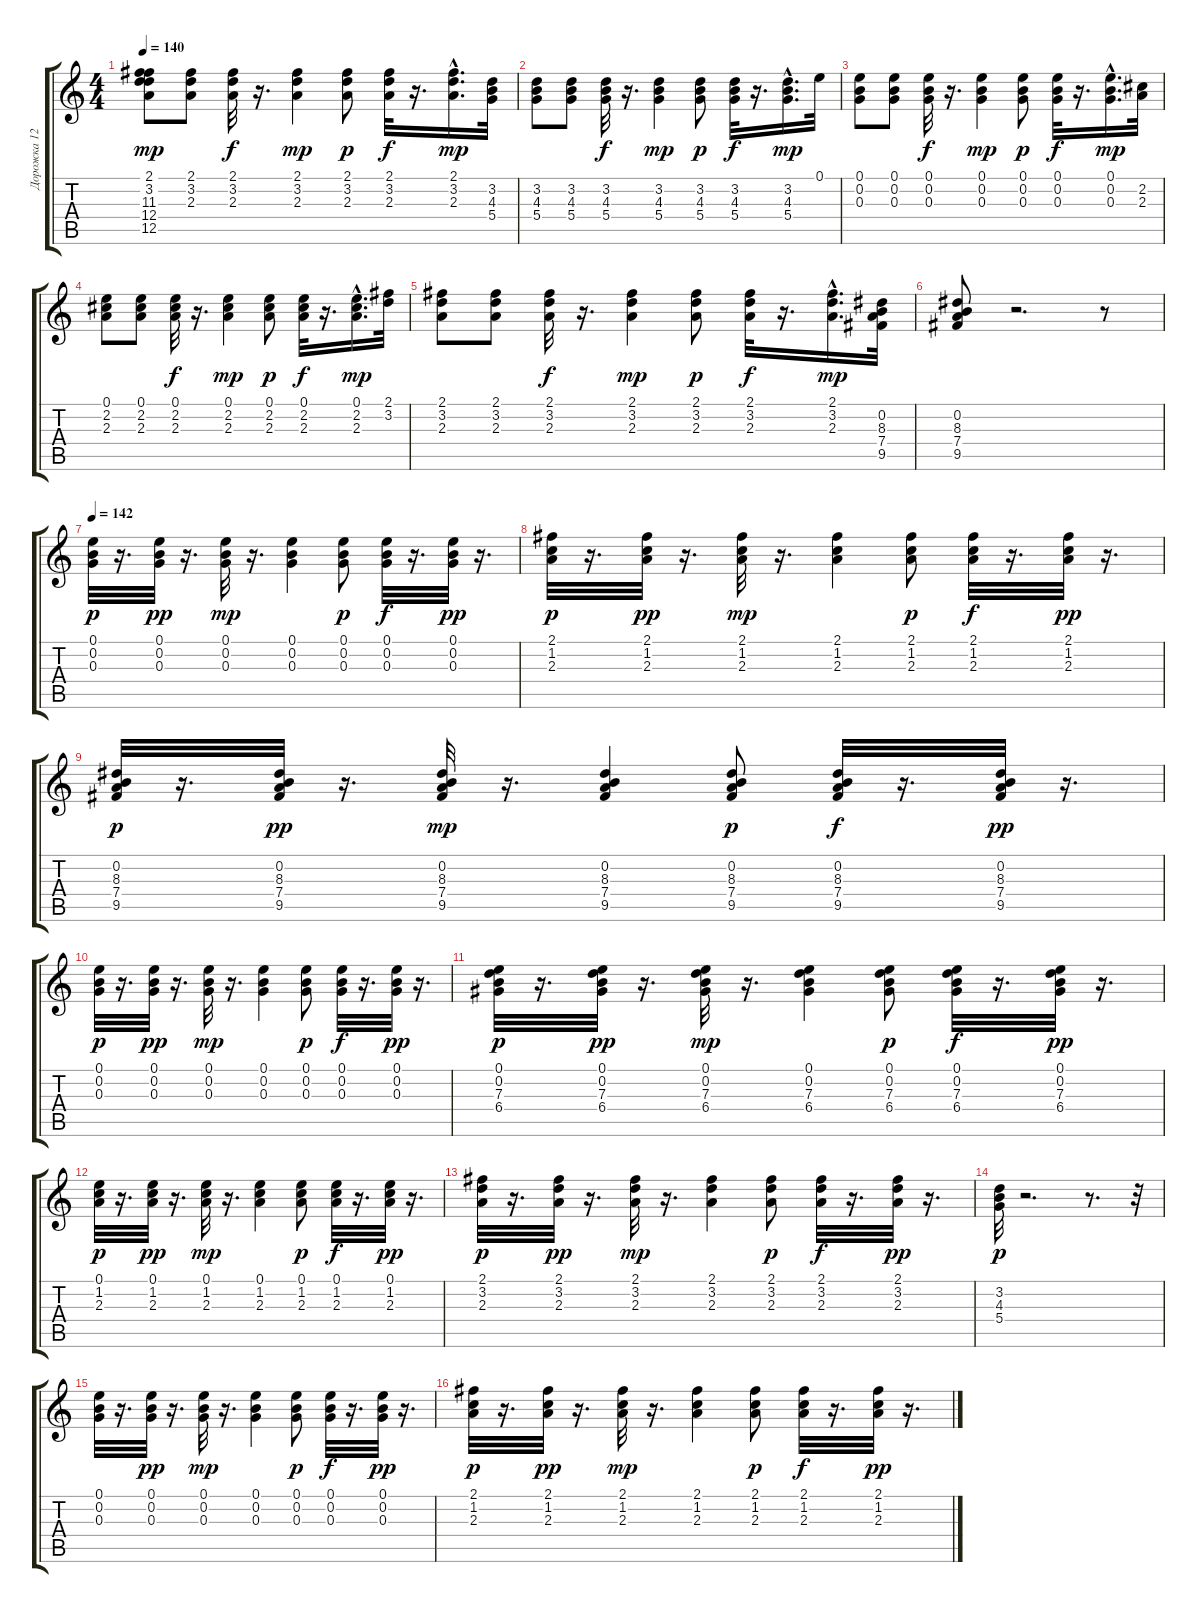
\track ("Дорожка 12" "Дорожка 12") {instrument electricguitarclean}
\staff {score tabs}
\tuning (E4 B3 G3 D3 A2 E2) {hide}
\ts (4 4)
\tempo 140
\clef g2
\ks c
(2.1 3.2 11.3 12.4 12.5).8{dy mp} (2.1 3.2 2.3).8 (2.1 3.2 2.3).32{dy f} r.16{d} (2.1 3.2 2.3).4{dy mp} (2.1 3.2 2.3).8{dy p} (2.1 3.2 2.3).32{dy f} r.16{d} (2.1{hac} 3.2{hac} 2.3{hac}).16{d dy mp} (3.2 4.3 5.4).32 |
(3.2 4.3 5.4).8 (3.2 4.3 5.4).8 (3.2 4.3 5.4).32{dy f} r.16{d} (3.2 4.3 5.4).4{dy mp} (3.2 4.3 5.4).8{dy p} (3.2 4.3 5.4).32{dy f} r.16{d} (3.2{hac} 4.3 5.4).16{d dy mp} 0.1.32 |
(0.1 0.2 0.3).8 (0.1 0.2 0.3).8 (0.1 0.2 0.3).32{dy f} r.16{d} (0.1 0.2 0.3).4{dy mp} (0.1 0.2 0.3).8{dy p} (0.1 0.2 0.3).32{dy f} r.16{d} (0.1 0.2{hac} 0.3{hac}).16{d dy mp} (2.2 2.3).32 |
(0.1 2.2 2.3).8 (0.1 2.2 2.3).8 (0.1 2.2 2.3).32{dy f} r.16{d} (0.1 2.2 2.3).4{dy mp} (0.1 2.2 2.3).8{dy p} (0.1 2.2 2.3).32{dy f} r.16{d} (0.1{hac} 2.2{hac} 2.3).16{d dy mp} (2.1 3.2).32 |
(2.1 3.2 2.3).8 (2.1 3.2 2.3).8 (2.1 3.2 2.3).32{dy f} r.16{d} (2.1 3.2 2.3).4{dy mp} (2.1 3.2 2.3).8{dy p} (2.1 3.2 2.3).32{dy f} r.16{d} (2.1{hac} 3.2{hac} 2.3{hac}).16{d dy mp} (0.2 8.3 7.4 9.5).32 |
(0.2 8.3 7.4 9.5).8 r.2{d} r.8 |
\tempo 142
(0.1 0.2 0.3).32{dy p volume 5} r.16{d} (0.1 0.2 0.3).32{dy pp} r.16{d} (0.1 0.2 0.3).32{dy mp} r.16{d} (0.1 0.2 0.3).4 (0.1 0.2 0.3).8{dy p} (0.1 0.2 0.3).32{dy f} r.16{d} (0.1 0.2 0.3).32{dy pp} r.16{d} |
(2.1 1.2 2.3).32{dy p} r.16{d} (2.1 1.2 2.3).32{dy pp} r.16{d} (2.1 1.2 2.3).32{dy mp} r.16{d} (2.1 1.2 2.3).4 (2.1 1.2 2.3).8{dy p} (2.1 1.2 2.3).32{dy f} r.16{d} (2.1 1.2 2.3).32{dy pp} r.16{d} |
(0.2 8.3 7.4 9.5).32{dy p} r.16{d} (0.2 8.3 7.4 9.5).32{dy pp} r.16{d} (0.2 8.3 7.4 9.5).32{dy mp} r.16{d} (0.2 8.3 7.4 9.5).4 (0.2 8.3 7.4 9.5).8{dy p} (0.2 8.3 7.4 9.5).32{dy f} r.16{d} (0.2 8.3 7.4 9.5).32{dy pp} r.16{d} |
(0.1 0.2 0.3).32{dy p} r.16{d} (0.1 0.2 0.3).32{dy pp} r.16{d} (0.1 0.2 0.3).32{dy mp} r.16{d} (0.1 0.2 0.3).4 (0.1 0.2 0.3).8{dy p} (0.1 0.2 0.3).32{dy f} r.16{d} (0.1 0.2 0.3).32{dy pp} r.16{d} |
(0.1 0.2 7.3 6.4).32{dy p} r.16{d} (0.1 0.2 7.3 6.4).32{dy pp} r.16{d} (0.1 0.2 7.3 6.4).32{dy mp} r.16{d} (0.1 0.2 7.3 6.4).4 (0.1 0.2 7.3 6.4).8{dy p} (0.1 0.2 7.3 6.4).32{dy f} r.16{d} (0.1 0.2 7.3 6.4).32{dy pp} r.16{d} |
(0.1 1.2 2.3).32{dy p} r.16{d} (0.1 1.2 2.3).32{dy pp} r.16{d} (0.1 1.2 2.3).32{dy mp} r.16{d} (0.1 1.2 2.3).4 (0.1 1.2 2.3).8{dy p} (0.1 1.2 2.3).32{dy f} r.16{d} (0.1 1.2 2.3).32{dy pp} r.16{d} |
(2.1 3.2 2.3).32{dy p} r.16{d} (2.1 3.2 2.3).32{dy pp} r.16{d} (2.1 3.2 2.3).32{dy mp} r.16{d} (2.1 3.2 2.3).4 (2.1 3.2 2.3).8{dy p} (2.1 3.2 2.3).32{dy f} r.16{d} (2.1 3.2 2.3).32{dy pp} r.16{d} |
(3.2 4.3 5.4).32{dy p} r.2{d} r.8{d} r.32 |
(0.1 0.2 0.3).32{volume 5} r.16{d} (0.1 0.2 0.3).32{dy pp} r.16{d} (0.1 0.2 0.3).32{dy mp} r.16{d} (0.1 0.2 0.3).4 (0.1 0.2 0.3).8{dy p} (0.1 0.2 0.3).32{dy f} r.16{d} (0.1 0.2 0.3).32{dy pp} r.16{d} |
(2.1 1.2 2.3).32{dy p} r.16{d} (2.1 1.2 2.3).32{dy pp} r.16{d} (2.1 1.2 2.3).32{dy mp} r.16{d} (2.1 1.2 2.3).4 (2.1 1.2 2.3).8{dy p} (2.1 1.2 2.3).32{dy f} r.16{d} (2.1 1.2 2.3).32{dy pp} r.16{d}
